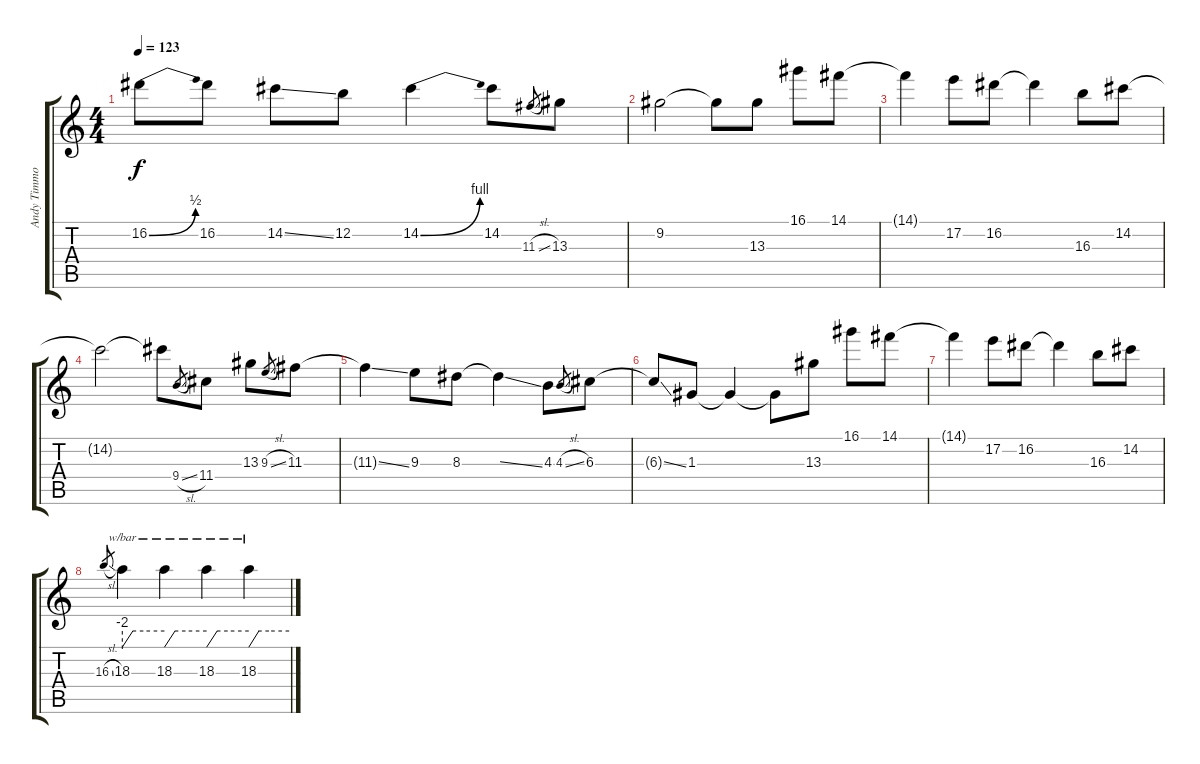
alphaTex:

\track ("Andy Timmons" "Andy Timmo") {instrument distortionguitar}
\staff {score tabs}
\tuning (E4 B3 G3 D3 A2 E2) {hide}
\ts (4 4)
\tempo 123
\clef g2
\ks c
16.2{be (bend 0 0 60 2)}.8{dy f} 16.2.8 14.2{ss}.8 12.2.8 14.2{be (bend 0 0 60 4)}.4 14.2.8 11.3{sl}.8{gr} 13.3.8 |
9.2.2 9.2{t}.8 13.3.8 16.1.8 14.1.8 |
14.1{t}.4 17.2.8 16.2.8 16.2{t}.4 16.3.8 14.2.8 |
14.2{t}.2 14.2{t}.8 9.4{sl}.8{gr} 11.4.8 13.3.8 9.3{sl}.8{gr} 11.3.8 |
11.3{ss t}.4 9.3.8 8.3.8 8.3{ss t}.4 4.3.8 4.3{sl}.8{gr} 6.3.8 |
6.3{ss t}.8 1.3.8 1.3{t}.4 1.3{t}.8 13.3.8 16.1.8 14.1.8 |
14.1{t}.4 17.2.8 16.2.8 16.2{t}.4 16.3.8 14.2.8 |
16.3{sl}.8{gr} 18.3.4{tbe (custom default 0 -8 15 0 30 0 60 0)} 18.3.4{tbe (custom default 0 -8 15 0 30 0 60 0)} 18.3.4{tbe (custom default 0 -8 15 0 30 0 60 0)} 18.3.4{tbe (custom default 0 -8 15 0 30 0 60 0)}
